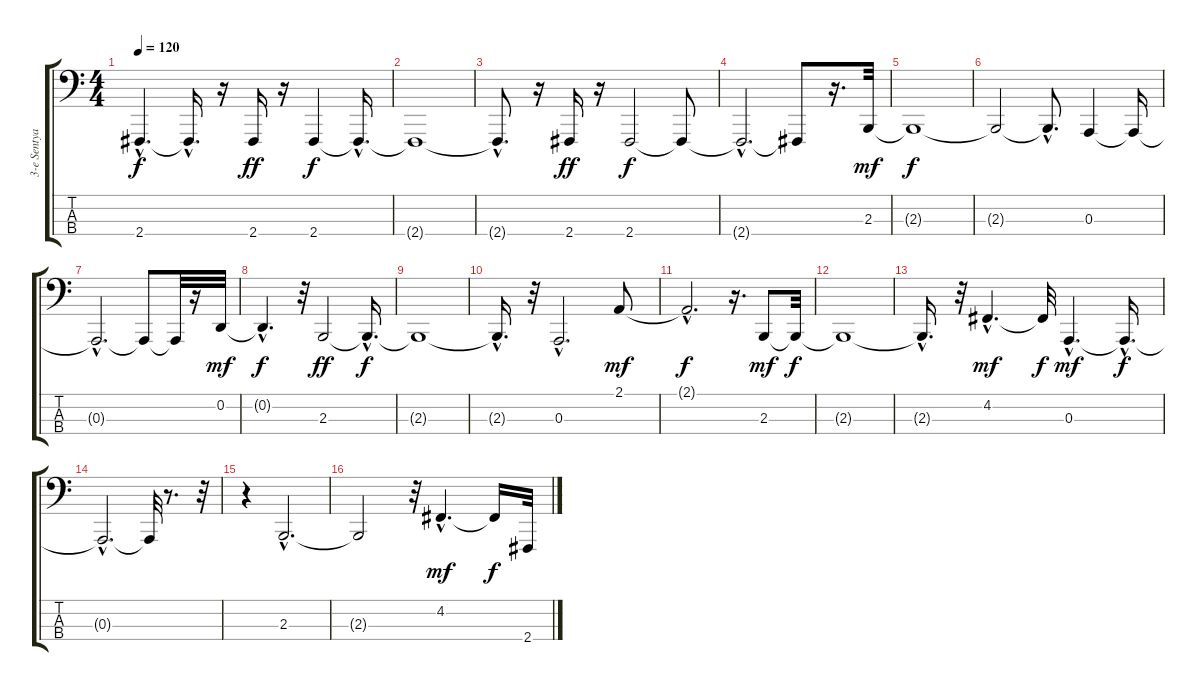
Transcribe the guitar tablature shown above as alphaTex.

\track ("3-e Sentyabrya - M.Shufutinsky" "3-e Sentya") {instrument acousticgrandpiano}
\staff {score tabs}
\tuning (G2 D2 A1 E1) {hide}
\ts (4 4)
\tempo 120
\clef f4
\ks c
2.4{hac t}.4{d dy f} 2.4{hac t}.16{d} r.16 2.4.16{dy ff} r.16 2.4.4{dy f} 2.4{hac t}.16{d} |
2.4{t}.1 |
2.4{hac t}.8{d} r.16 2.4.16{dy ff} r.16 2.4.2{dy f} 2.4{t}.8 |
2.4{hac t}.2{d} 2.4{t}.8 r.16{d} 2.3.32{dy mf} |
2.3{t}.1{dy f} |
2.3{t}.2 2.3{hac t}.8{d} 0.3.4 0.3{t}.16 |
0.3{hac t}.2{d} 0.3{t}.8 0.3{t}.32 r.16 0.2.32{dy mf} |
0.2{hac t}.4{d dy f} r.32 2.3.2{dy ff} 2.3{hac t}.16{d dy f} |
2.3{t}.1 |
2.3{hac t}.16{d} r.32 0.3{hac}.2{d} 2.1.8{dy mf} |
2.1{hac t}.2{d dy f} r.16{d} 2.3.8{dy mf} 2.3{t}.32{dy f} |
2.3{t}.1 |
2.3{hac t}.16{d} r.32 4.2{hac}.4{d dy mf} 4.2{t}.32{dy f} 0.3{hac}.4{d dy mf} 0.3{hac t}.16{d dy f} |
0.3{hac t}.2{d} 0.3{t}.32 r.8{d} r.32 |
r.4 2.3{hac}.2{d} |
2.3{t}.2 r.32 4.2{hac}.4{d dy mf} 4.2{t}.16{dy f} 2.4.32
